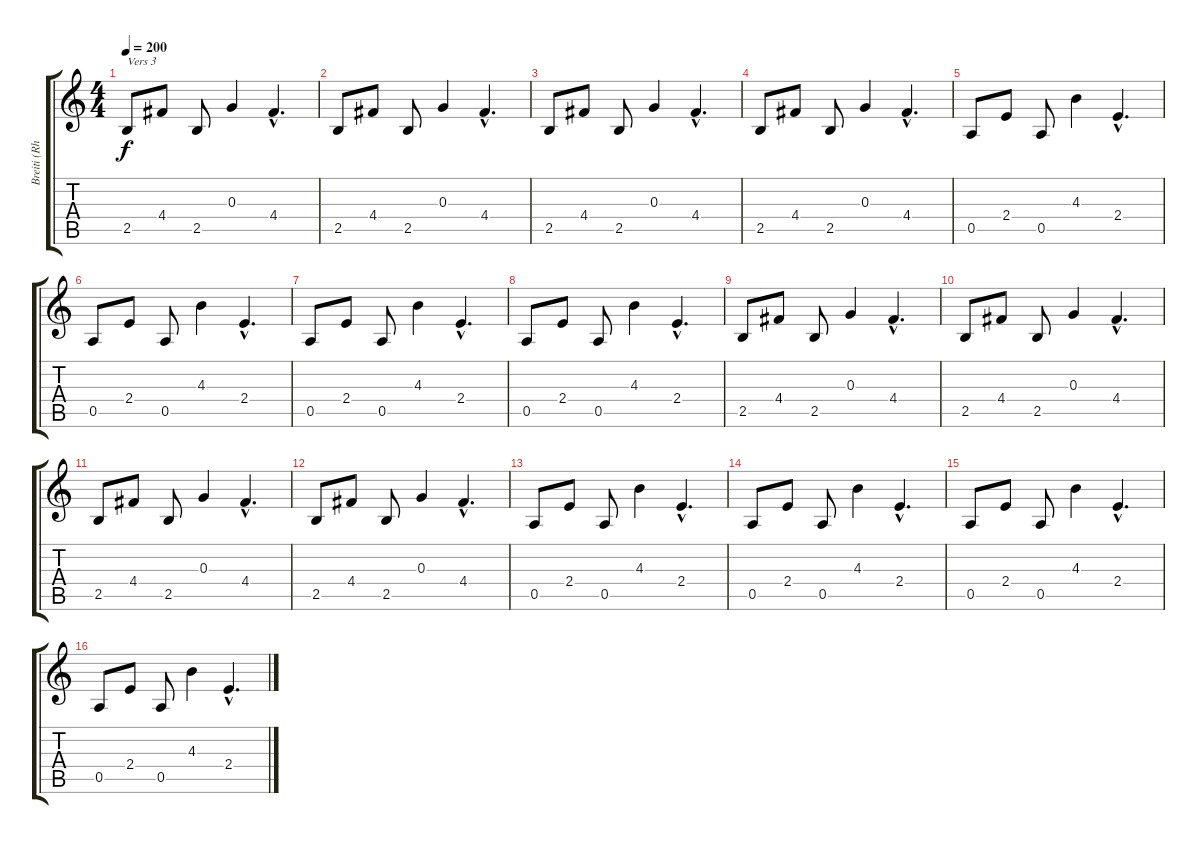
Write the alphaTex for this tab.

\track ("Breiti (Rhythm Guitar)" "Breiti (Rh") {instrument overdrivenguitar}
\staff {score tabs}
\tuning (E4 B3 G3 D3 A2 E2) {hide}
\ts (4 4)
\tempo 200
\clef g2
\ks c
2.5.8{txt "Vers 3" dy f instrument electricguitarclean} 4.4.8 2.5.8 0.3.4 4.4{hac}.4{d} |
2.5.8 4.4.8 2.5.8 0.3.4 4.4{hac}.4{d} |
2.5.8 4.4.8 2.5.8 0.3.4 4.4{hac}.4{d} |
2.5.8 4.4.8 2.5.8 0.3.4 4.4{hac}.4{d} |
0.5.8 2.4.8 0.5.8 4.3.4 2.4{hac}.4{d} |
0.5.8 2.4.8 0.5.8 4.3.4 2.4{hac}.4{d} |
0.5.8 2.4.8 0.5.8 4.3.4 2.4{hac}.4{d} |
0.5.8 2.4.8 0.5.8 4.3.4 2.4{hac}.4{d} |
2.5.8 4.4.8 2.5.8 0.3.4 4.4{hac}.4{d} |
2.5.8 4.4.8 2.5.8 0.3.4 4.4{hac}.4{d} |
2.5.8 4.4.8 2.5.8 0.3.4 4.4{hac}.4{d} |
2.5.8 4.4.8 2.5.8 0.3.4 4.4{hac}.4{d} |
0.5.8 2.4.8 0.5.8 4.3.4 2.4{hac}.4{d} |
0.5.8 2.4.8 0.5.8 4.3.4 2.4{hac}.4{d} |
0.5.8 2.4.8 0.5.8 4.3.4 2.4{hac}.4{d} |
0.5.8 2.4.8 0.5.8 4.3.4 2.4{hac}.4{d}
